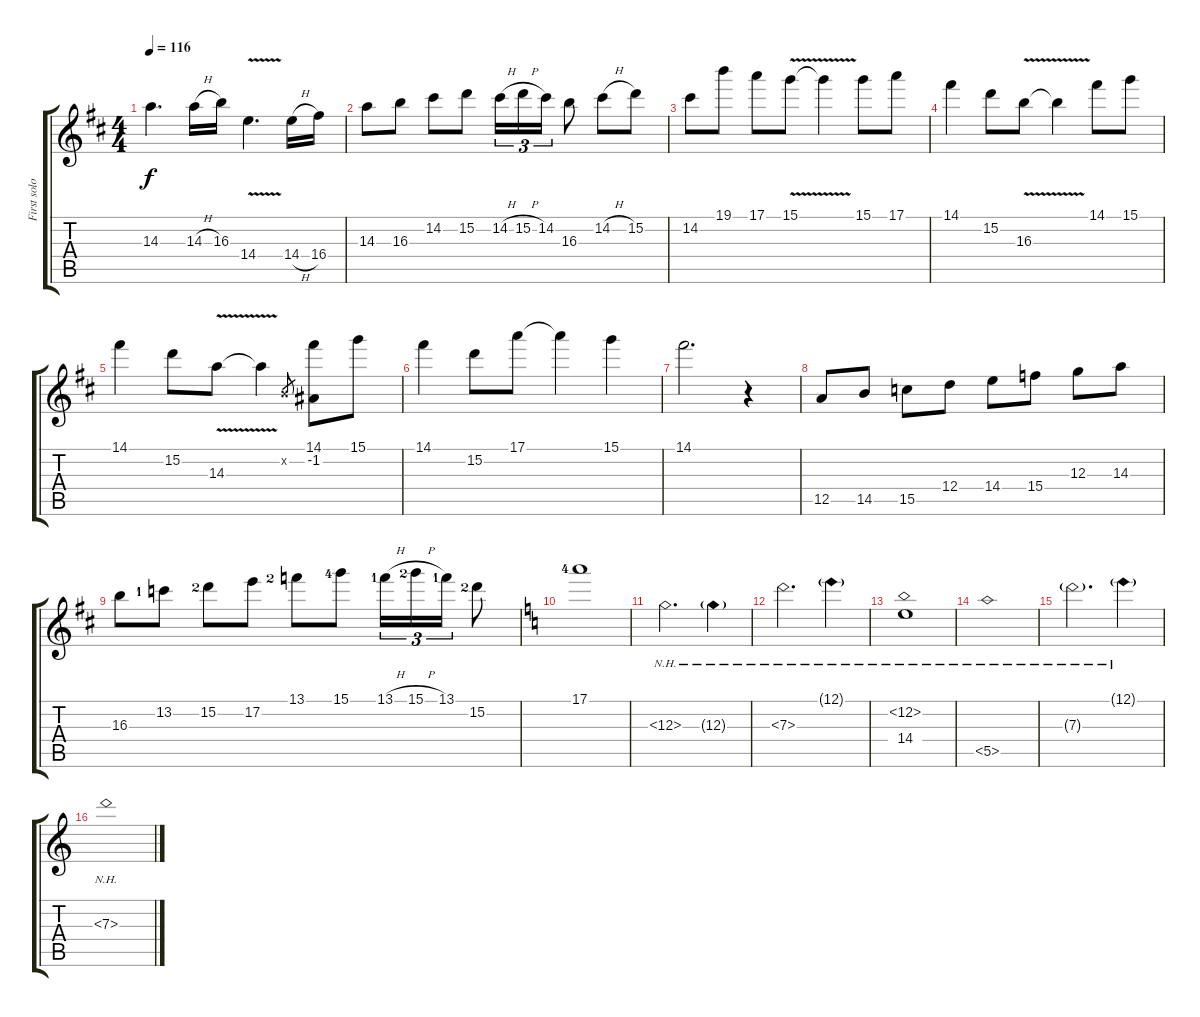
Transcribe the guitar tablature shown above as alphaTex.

\track ("First solo" "First solo") {instrument distortionguitar}
\staff {score tabs}
\tuning (E4 B3 G3 D3 A2 E2) {hide}
\ts (4 4)
\tempo 116
\clef g2
\ks d
14.3{t}.4{d dy f} 14.3{h}.16 16.3.16 14.4{v}.4{d} 14.4{h}.16 16.4.16 |
14.3.8 16.3.8 14.2.8 15.2.8 14.2{h}.16{tu (3 2)} 15.2{h}.16{tu (3 2)} 14.2.16{tu (3 2)} 16.3.8 14.2{h}.8 15.2.8 |
14.2.8 19.1.8 17.1.8 15.1{v}.8 15.1{t}.4 15.1.8 17.1.8 |
14.1.4 15.2.8 16.3{v}.8 16.3{t}.4 14.1.8 15.1.8 |
14.1.4 15.2.8 14.3{v}.8 14.3{t}.4 0.2{x}.8{gr} (14.1 -1.2).8 15.1.8 |
14.1.4 15.2.8 17.1.8 17.1{t}.4 15.1.4 |
14.1.2{d} r.4 |
12.5.8 14.5.8 15.5.8 12.4.8 14.4.8 15.4.8 12.3.8 14.3.8 |
16.3.8 13.2{lf 2}.8 15.2{lf 3}.8 17.2.8 13.1{lf 3}.8 15.1{lf 5}.8 13.1{h lf 2}.16{tu (3 2)} 15.1{h lf 3}.16{tu (3 2)} 13.1{lf 2}.16{tu (3 2)} 15.2{lf 3}.8 |
\ks c
17.1{lf 5}.1 |
12.3{nh}.2{d volume 7} 12.3{nh g}.4 |
7.3{nh}.2{d} 12.1{nh g}.4 |
(12.2{nh} 14.4).1 |
5.5{nh}.1 |
7.3{nh g}.2{d} 12.1{nh g}.4 |
7.3{nh}.1
